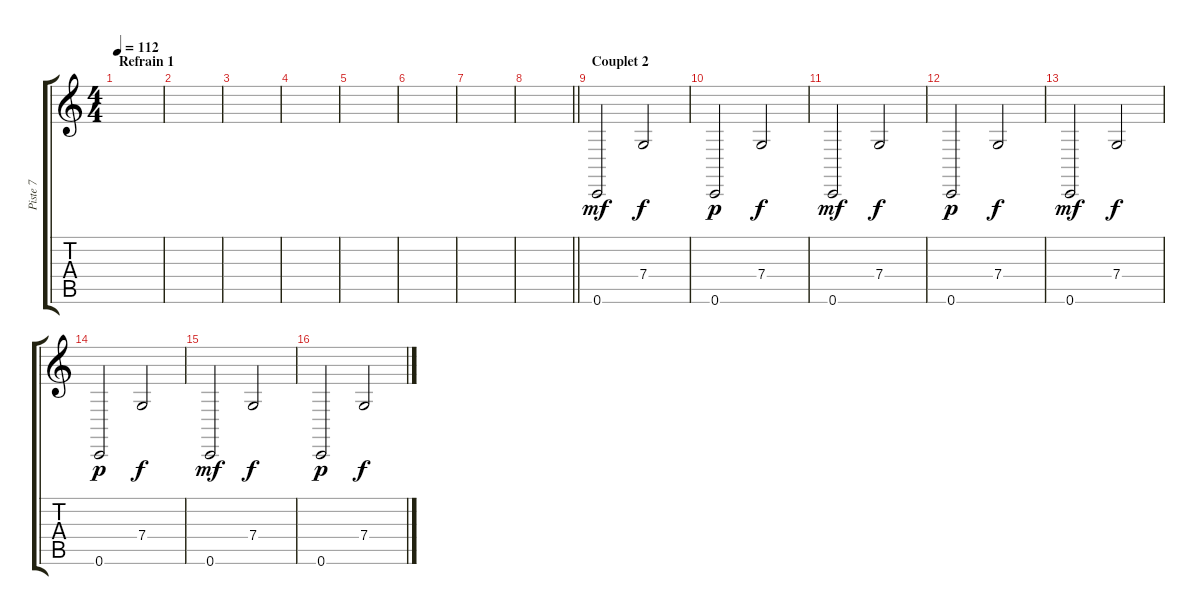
\track ("Piste 7" "Piste 7") {instrument oboe}
\staff {score tabs}
\tuning (D4 A3 F3 C3 G2 C2) {hide}
\ts (4 4)
\section ("" "Refrain 1")
\tempo 112
\clef g2
\ks c
|
|
|
|
|
|
|
\barLineRight lightlight
|
\section ("" "Couplet 2")
0.6.2{dy mf} 7.4.2{dy f} |
0.6.2{dy p} 7.4.2{dy f} |
0.6.2{dy mf} 7.4.2{dy f} |
0.6.2{dy p} 7.4.2{dy f} |
0.6.2{dy mf} 7.4.2{dy f} |
0.6.2{dy p} 7.4.2{dy f} |
0.6.2{dy mf} 7.4.2{dy f} |
0.6.2{dy p} 7.4.2{dy f}
